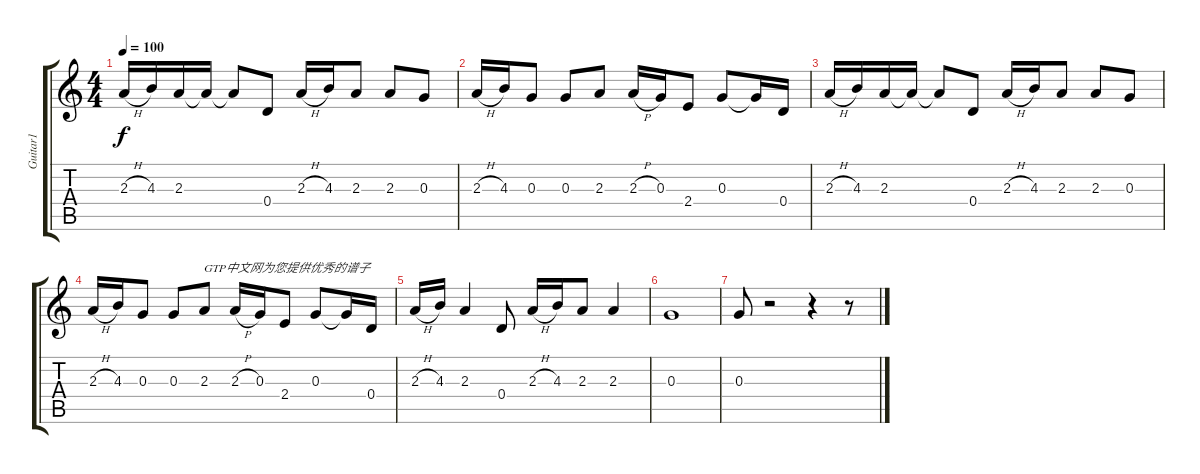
\track ("Guitar1" "Guitar1") {instrument overdrivenguitar}
\staff {score tabs}
\tuning (E4 B3 G3 D3 A2 E2) {hide}
\ts (4 4)
\tempo 100
\clef g2
\ks c
2.3{h}.16{dy f} 4.3.16 2.3.16 2.3{t}.16 2.3{t}.8 0.4.8 2.3{h}.16 4.3.16 2.3.8 2.3.8 0.3.8 |
2.3{h}.16 4.3.16 0.3.8 0.3.8 2.3.8 2.3{h}.16 0.3.16 2.4.8 0.3.8 0.3{t}.16 0.4.16 |
2.3{h}.16 4.3.16 2.3.16 2.3{t}.16 2.3{t}.8 0.4.8 2.3{h}.16 4.3.16 2.3.8 2.3.8 0.3.8 |
2.3{h}.16 4.3.16 0.3.8 0.3.8 2.3.8{txt "GTP中文网为您提供优秀的谱子"} 2.3{h}.16 0.3.16 2.4.8 0.3.8 0.3{t}.16 0.4.16 |
2.3{h}.16 4.3.16 2.3.4 0.4.8 2.3{h}.16 4.3.16 2.3.8 2.3.4 |
0.3.1 |
0.3.8 r.2 r.4 r.8
